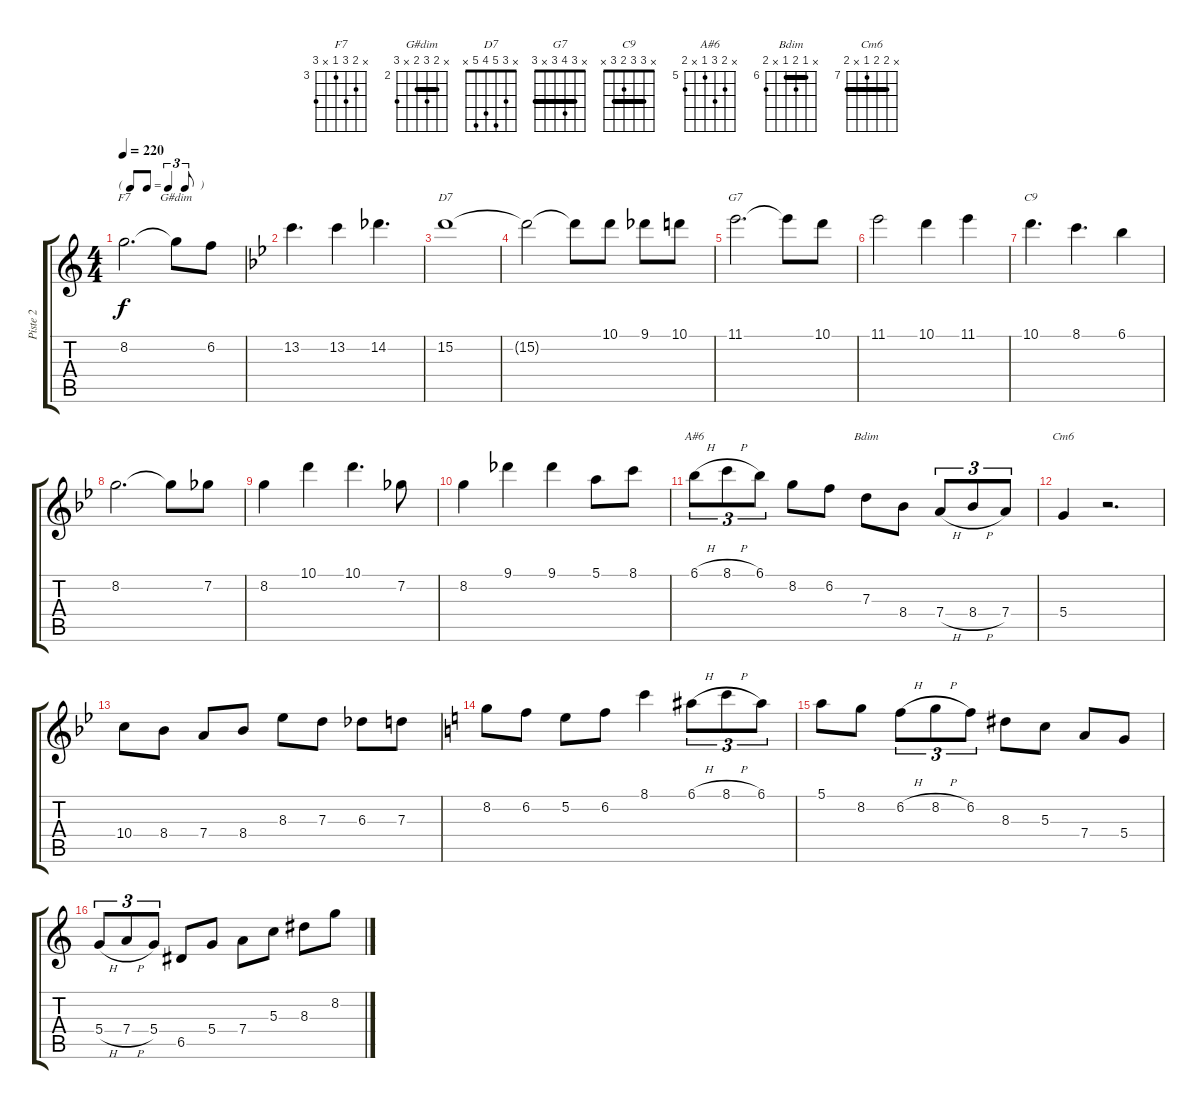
\track ("Piste 2" "Piste 2") {instrument acousticguitarsteel}
\staff {score tabs}
\tuning (E4 B3 G3 D3 A2 E2) {hide}
\chord ("F7" x 4 5 3 x 5) {firstfret 3}
\chord ("G#dim" x 3 4 3 x 4) {firstfret 2 barre 3}
\chord ("D7" x 3 5 4 5 x)
\chord ("G7" x 3 4 3 x 3) {barre 3}
\chord ("C9" x 3 3 2 3 x) {barre 3}
\chord ("A#6" x 6 7 5 x 6) {firstfret 5}
\chord ("Bdim" x 6 7 6 x 7) {firstfret 6 barre 6}
\chord ("Cm6" x 8 8 7 x 8) {firstfret 7 barre 8}
\ts (4 4)
\tf triplet8th
\tempo 220
\clef g2
\ks c
8.2.2{d ch "F7" dy f} 8.2{t}.8{ch "G#dim"} 6.2.8 |
\ks gminor
13.2.4{d} 13.2.4 14.2.4{d} |
15.2.1{ch "D7"} |
15.2{t}.2 15.2{t}.8 10.1.8 9.1.8 10.1.8 |
11.1.2{d ch "G7"} 11.1{t}.8 10.1.8 |
11.1.2 10.1.4 11.1.4 |
10.1.4{d ch "C9"} 8.1.4{d} 6.1.4 |
8.2.2{d} 8.2{t}.8 7.2.8 |
8.2.4 10.1.4 10.1.4{d} 7.2.8 |
8.2.4 9.1.4 9.1.4 5.1.8 8.1.8 |
6.1{h}.8{tu (3 2) ch "A#6"} 8.1{h}.8{tu (3 2)} 6.1.8{tu (3 2)} 8.2.8 6.2.8 7.3.8{ch "Bdim"} 8.4.8 7.4{h}.8{tu (3 2)} 8.4{h}.8{tu (3 2)} 7.4.8{tu (3 2)} |
5.4.4{ch "Cm6"} r.2{d} |
10.4.8 8.4.8 7.4.8 8.4.8 8.3.8 7.3.8 6.3.8 7.3.8 |
\ks c
8.2.8 6.2.8 5.2.8 6.2.8 8.1.4 6.1{h}.8{tu (3 2)} 8.1{h}.8{tu (3 2)} 6.1.8{tu (3 2)} |
5.1.8 8.2.8 6.2{h}.8{tu (3 2)} 8.2{h}.8{tu (3 2)} 6.2.8{tu (3 2)} 8.3.8 5.3.8 7.4.8 5.4.8 |
5.4{h}.8{tu (3 2)} 7.4{h}.8{tu (3 2)} 5.4.8{tu (3 2)} 6.5.8 5.4.8 7.4.8 5.3.8 8.3.8 8.2.8
